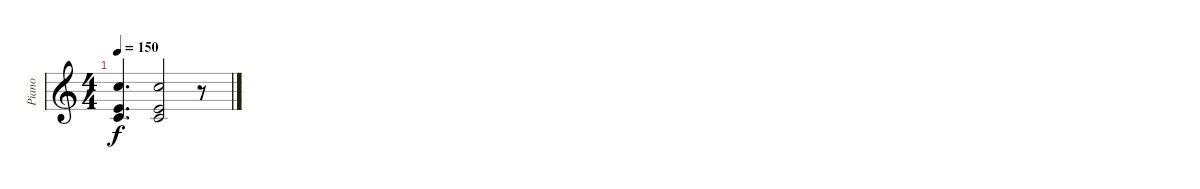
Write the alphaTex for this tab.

\track ("Piano" "Piano") {instrument electricguitarjazz}
\staff {score}
\tuning (E4 B3 G3 D3 A2 E2 B1) {hide}
\ts (4 4)
\tempo 150
\clef g2
\ks c
(1.2 2.4 3.5).4{d dy f} (1.2 2.4 3.5).2{bu 240} r.8
